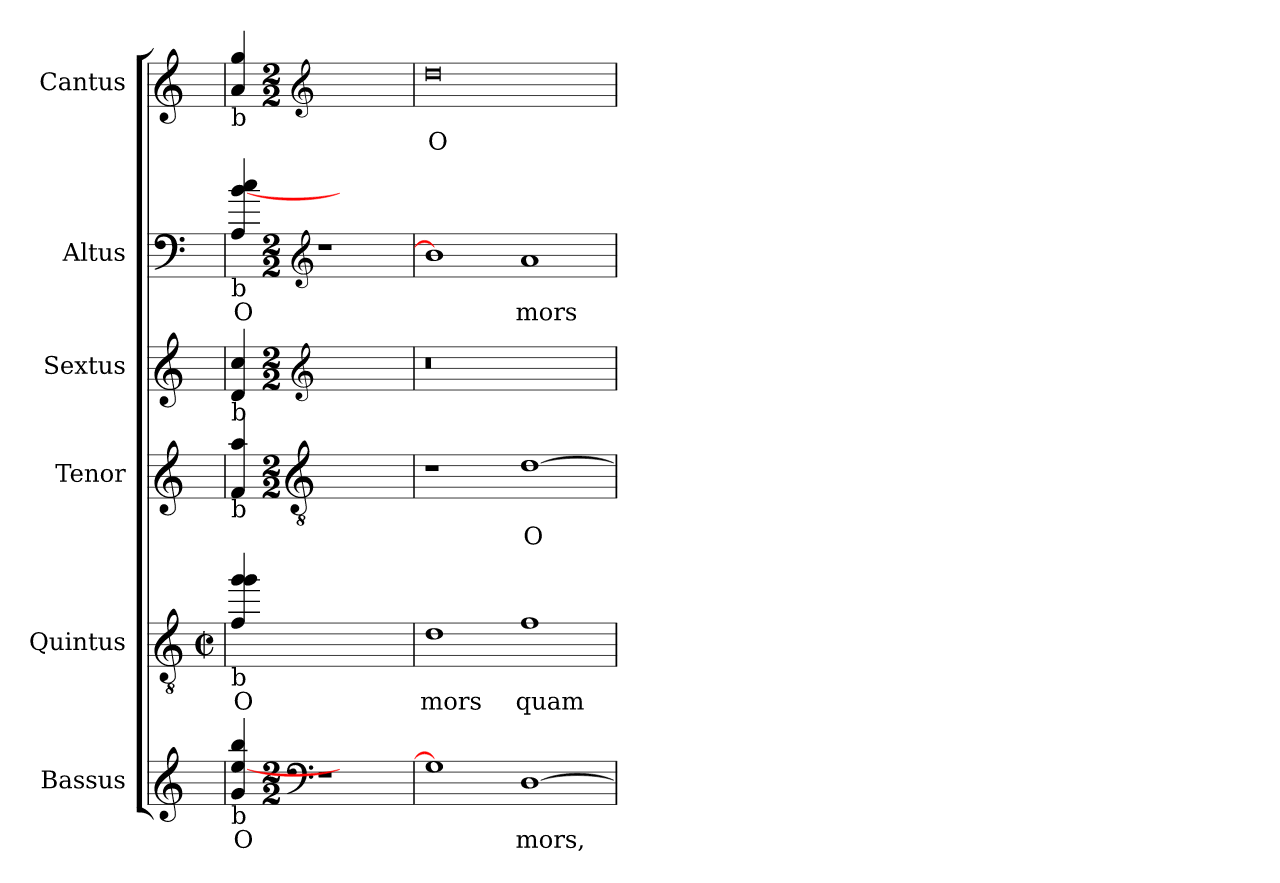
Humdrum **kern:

**kern	**text	**kern	**text	**kern	**text	**kern	**kern	**text	**kern	**text
*part6	*part6	*part5	*part5	*part4	*part4	*part3	*part2	*part2	*part1	*part1
*staff6	*staff6	*staff5	*staff5	*staff4	*staff4	*staff3	*staff2	*staff2	*staff1	*staff1
*I"Bassus	*	*I"Quintus	*	*I"Tenor	*	*I"Sextus	*I"Altus	*	*I"Cantus	*
!!LO:PB:g=z
*stria5	*	*stria5	*	*stria5	*	*stria5	*stria5	*	*stria5	*
*	*	*clefGv2	*	*	*	*	*	*	*	*
*	*	*M2/2	*	*	*	*	*	*	*	*
*	*	*met(c|)	*	*	*	*	*	*	*	*
=1	=1!	=1	=1!	=1	=1!	=1	=1	=1!	=1!	=1!
!	!	!	!	!	!	!	!	!	!LO:TX:b:t=b	!
!	!	!	!	!	!	!	!LO:TX:b:t=b	!	!	!
!	!	!	!	!	!	!LO:TX:b:t=b	!	!	!	!
!	!	!	!	!LO:TX:b:t=b	!	!	!	!	!	!
!	!	!LO:TX:b:t=b	!	!	!	!	!	!	!	!
!LO:TX:b:t=b	!	!	!	!	!	!	!	!	!	!
!	!LO:LY:b:cj	!	!LO:LY:b:cj	!	!	!	!	!LO:LY:b:cj	!	!
4bb/ 4g/ [>4ee	O	4gg/ 4f/ 4gg	O	4aa/ 4f/	.	4cc/ 4d/	4A/ 4cc/ [>4b	O	4gg/ 4a/	.
*clefF4	*	*	*	*clefGv2	*	*clefG2	*clefG2	*	*clefG2	*
*M2/2	*	*	*	*M2/2	*	*M2/2	*M2/2	*	*M2/2	*
*met(c|)	*	*	*	*met(c|)	*	*met(c|)	*met(c|)	*	*met(c|)	*
1r	.	1ryy	.	1ryy	.	1ryy	1r	.	1ryy	.
=2	=2	=2	=2	=2	=2	=2	=2	=2	=2	=2
!	!	!	!LO:LY:b:cj	!	!	!	!	!	!	!LO:LY:b:cj
1G]	.	1d	mors	1r	.	0r	1b]	.	0dd	O
!	!LO:LY:b	!	!LO:LY:b	!	!LO:LY:b:cj	!	!	!LO:LY:b:cj	!	!
[>1D	mors,	[>1f	quam	[>1d	O	.	1a	mors	.	.
=	=	=	=	=	=	=	=	=	=	=
*-	*-	*-	*-	*-	*-	*-	*-	*-	*-	*-
